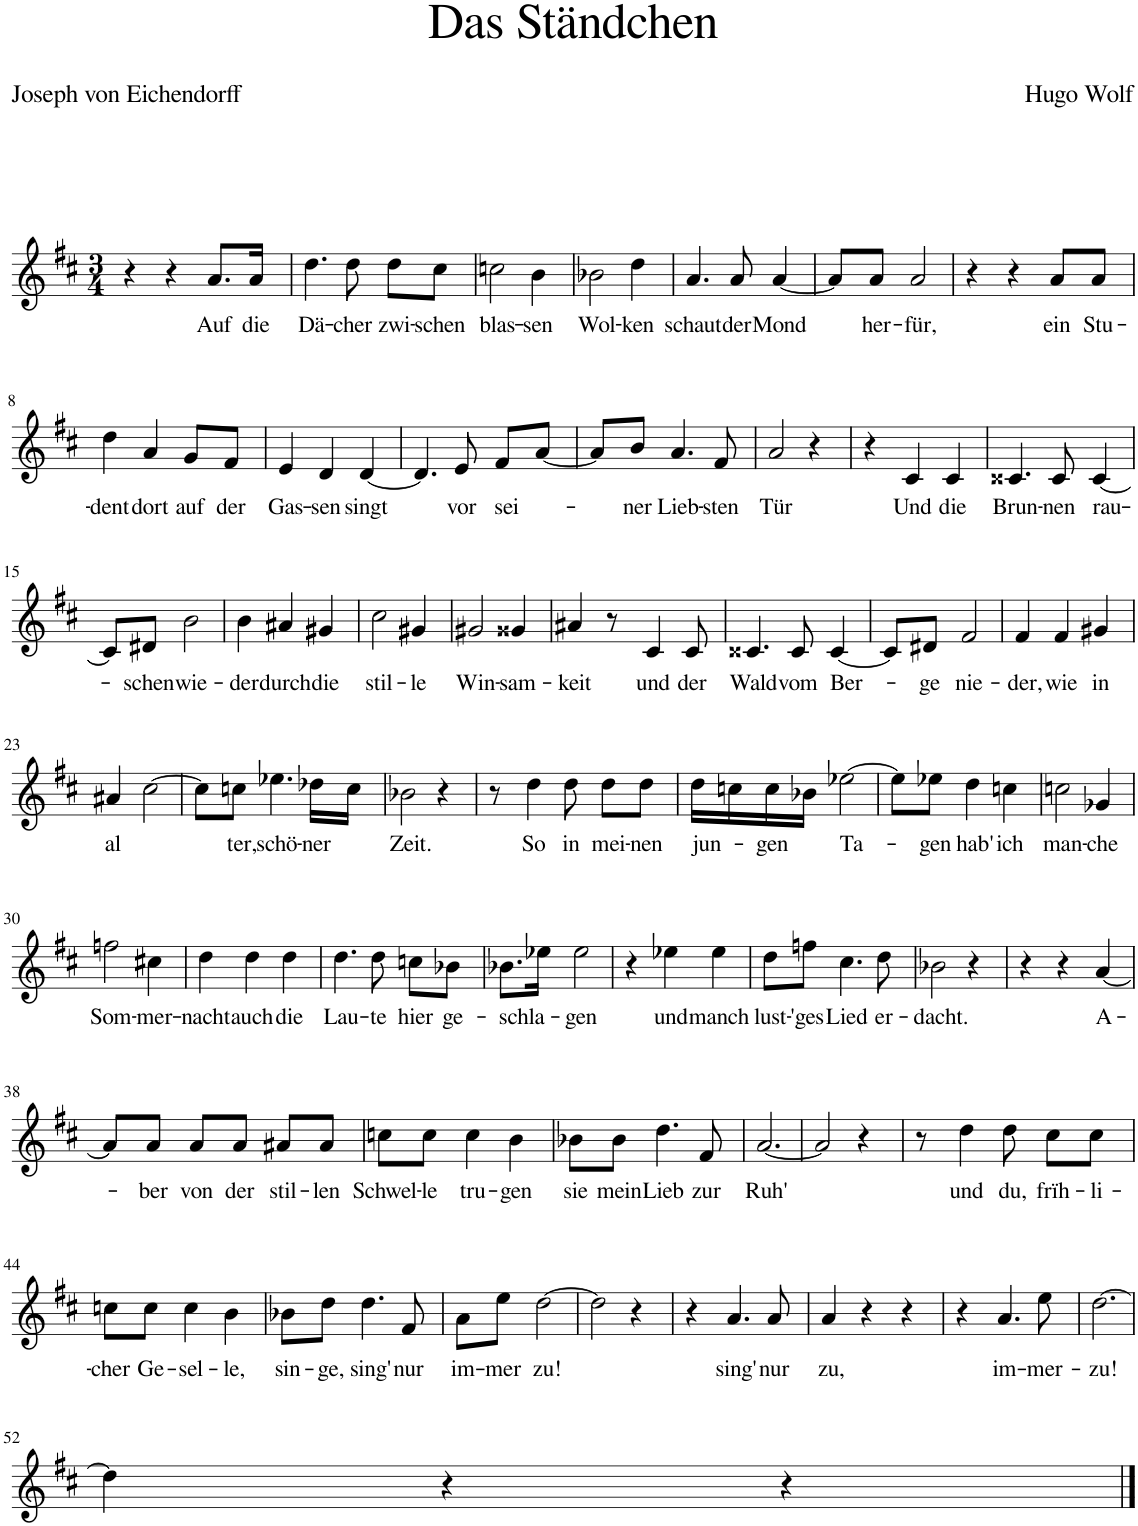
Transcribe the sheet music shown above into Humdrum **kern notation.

**kern	**text
*part1	*part1
*staff1	*staff1
*I"Piano	*
*I'Pno	*
*clefG2	*
*k[f#c#]	*
*M3/4	*
=1	=1
4r	.
4r	.
!	!LO:LY:b
8.a/L	Auf
!	!LO:LY:b
16a/Jk	die
=2	=2
!	!LO:LY:b
4.dd\	Dä-
!	!LO:LY:b
8dd\	-cher
!	!LO:LY:b
8dd\L	zwi-
!	!LO:LY:b
8cc#\J	-schen
=3	=3
!	!LO:LY:b
2ccn\	blas-
!	!LO:LY:b
4b\	-sen
=4	=4
!	!LO:LY:b
2b-X\	Wol-
!	!LO:LY:b
4dd\	-ken
=5	=5
!	!LO:LY:b
4.a/	schaut
!	!LO:LY:b
8a/	der
!	!LO:LY:b
[4a/	Mond
=6	=6
8a/L]	.
!	!LO:LY:b
8a/J	her-
!	!LO:LY:b
2a/	-für,
=7	=7
4r	.
4r	.
!	!LO:LY:b
8a/L	ein
!	!LO:LY:b
8a/J	Stu-
!!LO:LB:g=z
=8	=8
!	!LO:LY:b
4dd\	-dent
!	!LO:LY:b
4a/	dort
!	!LO:LY:b
8g/L	auf
!	!LO:LY:b
8f#/J	der
=9	=9
!	!LO:LY:b
4e/	Gas-
!	!LO:LY:b
4d/	-sen
!	!LO:LY:b
[4d/	singt
=10	=10
4.d/]	.
!	!LO:LY:b
8e/	vor
!	!LO:LY:b
8f#/L	sei-
[8a/J	.
=11	=11
8a/L]	.
!	!LO:LY:b
8b/J	-ner
!	!LO:LY:b
4.a/	Lieb-
!	!LO:LY:b
8f#/	-sten
=12	=12
!	!LO:LY:b
2a/	Tür
4r	.
=13	=13
4r	.
!	!LO:LY:b
4c#/	Und
!	!LO:LY:b
4c#/	die
=14	=14
!	!LO:LY:b
4.c##X/	Brun-
!	!LO:LY:b
8c##/	-nen
!	!LO:LY:b
[4c##/	rau-
!!LO:LB:g=z
=15	=15
8c##/L]	.
!	!LO:LY:b
8d#X/J	-schen
!	!LO:LY:b
2b\	wie-
=16	=16
!	!LO:LY:b
4b\	-der
!	!LO:LY:b
4a#X/	durch
!	!LO:LY:b
4g#X/	die
=17	=17
!	!LO:LY:b
2cc#\	stil-
!	!LO:LY:b
4g#X/	-le
=18	=18
!	!LO:LY:b
2g#X/	Win-
!	!LO:LY:b
4g##X/	-sam-
=19	=19
!	!LO:LY:b
4a#X/	-keit
8r	.
!	!LO:LY:b
4c#/	und
!	!LO:LY:b
8c#/	der
=20	=20
!	!LO:LY:b
4.c##X/	Wald
!	!LO:LY:b
8c##/	vom
!	!LO:LY:b
[4c##/	Ber-
=21	=21
8c##/L]	.
!	!LO:LY:b
8d#X/J	-ge
!	!LO:LY:b
2f#/	nie-
=22	=22
!	!LO:LY:b
4f#/	-der,
!	!LO:LY:b
4f#/	wie
!	!LO:LY:b
4g#X/	in
!!LO:LB:g=z
=23	=23
!	!LO:LY:b
4a#X/	al
[2cc#\	.
=24	=24
8cc#\L]	.
!	!LO:LY:b
8ccn\J	-ter,
!	!LO:LY:b
4.ee-X\	schö-
!	!LO:LY:b
16dd-X\LL	-ner
16cc\JJ	.
=25	=25
!	!LO:LY:b
2b-X\	Zeit.
4r	.
=26	=26
8r	.
!	!LO:LY:b
4dd\	So
!	!LO:LY:b
8dd\	in
!	!LO:LY:b
8dd\L	mei-
!	!LO:LY:b
8dd\J	-nen
=27	=27
!	!LO:LY:b
16dd\LL	jun-
16ccn\	.
!	!LO:LY:b
16cc\	-gen
16b-X\JJ	.
!	!LO:LY:b
[2ee-X\	Ta-
=28	=28
8ee-\L]	.
!	!LO:LY:b
8ee-X\J	-gen
!	!LO:LY:b
4dd\	hab'
!	!LO:LY:b
4ccn\	ich
=29	=29
!	!LO:LY:b
2ccn\	man-
!	!LO:LY:b
4g-X/	-che
!!LO:LB:g=z
=30	=30
!	!LO:LY:b
2ffn\	Som-
!	!LO:LY:b
4cc#X\	-mer-
=31	=31
!	!LO:LY:b
4dd\	-nacht
!	!LO:LY:b
4dd\	auch
!	!LO:LY:b
4dd\	die
=32	=32
!	!LO:LY:b
4.dd\	Lau-
!	!LO:LY:b
8dd\	-te
!	!LO:LY:b
8ccn\L	hier
!	!LO:LY:b
8b-X\J	ge-
=33	=33
!	!LO:LY:b
8.b-X\L	-schla-
16ee-X\Jk	.
!	!LO:LY:b
2ee-\	-gen
=34	=34
4r	.
!	!LO:LY:b
4ee-X\	und
!	!LO:LY:b
4ee-\	manch
=35	=35
!	!LO:LY:b
8dd\L	lust-
!	!LO:LY:b
8ffn\J	-'ges
!	!LO:LY:b
4.cc#\	Lied
!	!LO:LY:b
8dd\	er-
=36	=36
!	!LO:LY:b
2b-X\	-dacht.
4r	.
=37	=37
4r	.
4r	.
!	!LO:LY:b
[4a/	A-
!!LO:LB:g=z
=38	=38
8a/L]	.
!	!LO:LY:b
8a/J	-ber
!	!LO:LY:b
8a/L	von
!	!LO:LY:b
8a/J	der
!	!LO:LY:b
8a#X/L	stil-
!	!LO:LY:b
8a#/J	-len
=39	=39
!	!LO:LY:b
8ccn\L	Schwel-
!	!LO:LY:b
8cc\J	-le
!	!LO:LY:b
4cc\	tru-
!	!LO:LY:b
4b\	-gen
=40	=40
!	!LO:LY:b
8b-X\L	sie
!	!LO:LY:b
8b-\J	mein
!	!LO:LY:b
4.dd\	Lieb
!	!LO:LY:b
8f#/	zur
=41	=41
!	!LO:LY:b
[2.a/	Ruh'
=42	=42
2a/]	.
4r	.
=43	=43
8r	.
!	!LO:LY:b
4dd\	und
!	!LO:LY:b
8dd\	du,
!	!LO:LY:b
8cc#\L	frïh-
!	!LO:LY:b
8cc#\J	-li-
!!LO:LB:g=z
=44	=44
!	!LO:LY:b
8ccn\L	-cher
!	!LO:LY:b
8cc\J	Ge-
!	!LO:LY:b
4cc\	-sel-
!	!LO:LY:b
4b\	-le,
=45	=45
!	!LO:LY:b
8b-X\L	sin-
!	!LO:LY:b
8dd\J	-ge,
!	!LO:LY:b
4.dd\	sing'
!	!LO:LY:b
8f#/	nur
=46	=46
!	!LO:LY:b
8a\L	im-
!	!LO:LY:b
8ee\J	-mer
!	!LO:LY:b
[2dd\	zu!
=47	=47
2dd\]	.
4r	.
=48	=48
4r	.
!	!LO:LY:b
4.a/	sing'
!	!LO:LY:b
8a/	nur
=49	=49
!	!LO:LY:b
4a/	zu,
4r	.
4r	.
=50	=50
4r	.
!	!LO:LY:b
4.a/	im-
!	!LO:LY:b
8ee\	-mer-
=51	=51
!	!LO:LY:b
[2.dd\	-zu!
!!LO:LB:g=z
=52	=52
4dd\]	.
4r	.
4r	.
==	==
*-	*-
